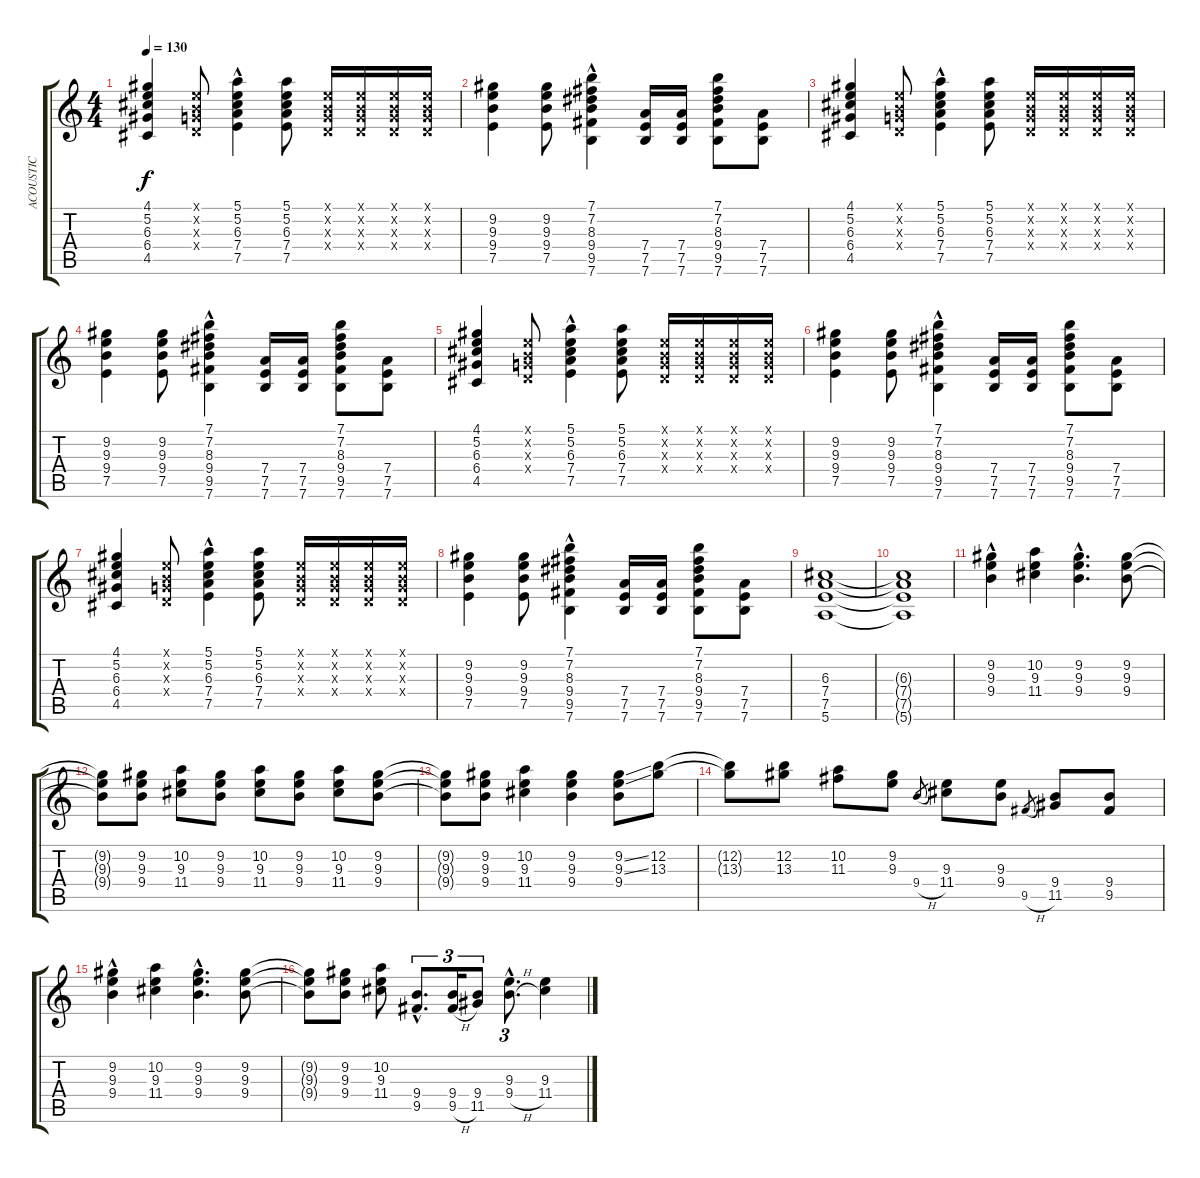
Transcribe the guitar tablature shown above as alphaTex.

\track ("ACOUSTIC" "ACOUSTIC") {instrument acousticguitarsteel}
\staff {score tabs}
\tuning (E4 B3 G3 D3 A2 E2) {hide}
\ts (4 4)
\tempo 130
\clef g2
\ks c
(4.1 5.2 6.3 6.4 4.5).4{dy f} (0.1{x} 0.2{x} 0.3{x} 0.4{x}).8 (5.1{hac} 5.2 6.3 7.4 7.5).4 (5.1 5.2 6.3 7.4 7.5).8 (0.1{x} 0.2{x} 0.3{x} 0.4{x}).16 (0.1{x} 0.2{x} 0.3{x} 0.4{x}).16 (0.1{x} 0.2{x} 0.3{x} 0.4{x}).16 (0.1{x} 0.2{x} 0.3{x} 0.4{x}).16 |
(9.2 9.3 9.4 7.5).4 (9.2 9.3 9.4 7.5).8 (7.1{hac} 7.2 8.3 9.4 9.5 7.6).4 (7.4 7.5 7.6).16 (7.4 7.5 7.6).16 (7.1 7.2 8.3 9.4 9.5 7.6).8 (7.4 7.5 7.6).8 |
(4.1 5.2 6.3 6.4 4.5).4 (0.1{x} 0.2{x} 0.3{x} 0.4{x}).8 (5.1{hac} 5.2 6.3 7.4 7.5).4 (5.1 5.2 6.3 7.4 7.5).8 (0.1{x} 0.2{x} 0.3{x} 0.4{x}).16 (0.1{x} 0.2{x} 0.3{x} 0.4{x}).16 (0.1{x} 0.2{x} 0.3{x} 0.4{x}).16 (0.1{x} 0.2{x} 0.3{x} 0.4{x}).16 |
(9.2 9.3 9.4 7.5).4 (9.2 9.3 9.4 7.5).8 (7.1{hac} 7.2 8.3 9.4 9.5 7.6).4 (7.4 7.5 7.6).16 (7.4 7.5 7.6).16 (7.1 7.2 8.3 9.4 9.5 7.6).8 (7.4 7.5 7.6).8 |
(4.1 5.2 6.3 6.4 4.5).4 (0.1{x} 0.2{x} 0.3{x} 0.4{x}).8 (5.1{hac} 5.2 6.3 7.4 7.5).4 (5.1 5.2 6.3 7.4 7.5).8 (0.1{x} 0.2{x} 0.3{x} 0.4{x}).16 (0.1{x} 0.2{x} 0.3{x} 0.4{x}).16 (0.1{x} 0.2{x} 0.3{x} 0.4{x}).16 (0.1{x} 0.2{x} 0.3{x} 0.4{x}).16 |
(9.2 9.3 9.4 7.5).4 (9.2 9.3 9.4 7.5).8 (7.1{hac} 7.2 8.3 9.4 9.5 7.6).4 (7.4 7.5 7.6).16 (7.4 7.5 7.6).16 (7.1 7.2 8.3 9.4 9.5 7.6).8 (7.4 7.5 7.6).8 |
(4.1 5.2 6.3 6.4 4.5).4 (0.1{x} 0.2{x} 0.3{x} 0.4{x}).8 (5.1{hac} 5.2 6.3 7.4 7.5).4 (5.1 5.2 6.3 7.4 7.5).8 (0.1{x} 0.2{x} 0.3{x} 0.4{x}).16 (0.1{x} 0.2{x} 0.3{x} 0.4{x}).16 (0.1{x} 0.2{x} 0.3{x} 0.4{x}).16 (0.1{x} 0.2{x} 0.3{x} 0.4{x}).16 |
(9.2 9.3 9.4 7.5).4 (9.2 9.3 9.4 7.5).8 (7.1{hac} 7.2 8.3 9.4 9.5 7.6).4 (7.4 7.5 7.6).16 (7.4 7.5 7.6).16 (7.1 7.2 8.3 9.4 9.5 7.6).8 (7.4 7.5 7.6).8 |
(6.3 7.4 7.5 5.6).1 |
(6.3{t} 7.4{t} 7.5{t} 5.6{t}).1 |
(9.2{hac} 9.3 9.4).4 (10.2 9.3 11.4).4 (9.2 9.3{hac} 9.4{hac}).4{d} (9.2 9.3 9.4).8 |
(9.2{t} 9.3{t} 9.4{t}).8 (9.2 9.3 9.4).8 (10.2 9.3 11.4).8 (9.2 9.3 9.4).8 (10.2 9.3 11.4).8 (9.2 9.3 9.4).8 (10.2 9.3 11.4).8 (9.2 9.3 9.4).8 |
(9.2{t} 9.3{t} 9.4{t}).8 (9.2 9.3 9.4).8 (10.2 9.3 11.4).4 (9.2 9.3 9.4).4 (9.2{ss} 9.3{ss} 9.4).8 (12.2 13.3).8 |
(12.2{t} 13.3{t}).8 (12.2 13.3).8 (10.2 11.3).8 (9.2 9.3).8 9.4{h}.8{gr} (9.3 11.4).8 (9.3 9.4).8 9.5{h}.8{gr} (9.4 11.5).8 (9.4 9.5).8 |
(9.2{hac} 9.3 9.4).4 (10.2 9.3 11.4).4 (9.2 9.3{hac} 9.4{hac}).4{d} (9.2 9.3 9.4).8 |
(9.2{t} 9.3{t} 9.4{t}).8 (9.2 9.3 9.4).8 (10.2 9.3 11.4).8 (9.4{hac} 9.5{hac}).8{d tu (3 2)} (9.4 9.5{h}).16{tu (3 2)} (9.4 11.5).8{tu (3 2)} (9.3{hac} 9.4{h hac}).8{d tu (3 2)} (9.3 11.4).4
